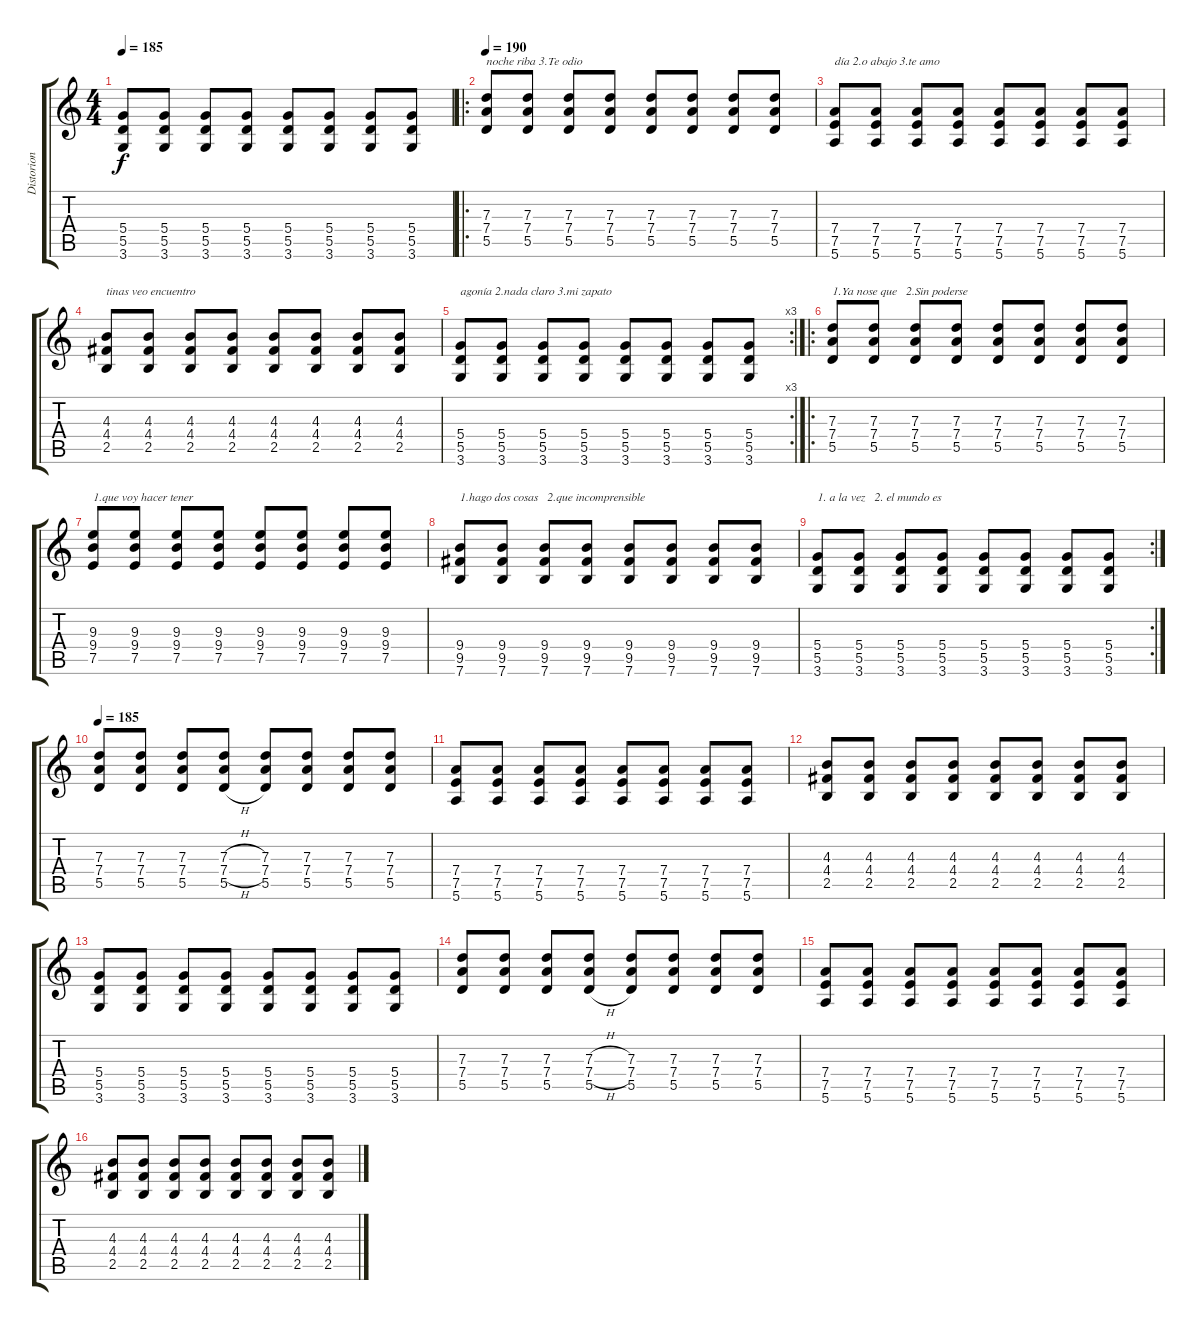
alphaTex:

\track ("Distorion Guita" "Distorion ") {instrument distortionguitar}
\staff {score tabs}
\tuning (E4 B3 G3 D3 A2 E2) {hide}
\ts (4 4)
\tempo 185
\clef g2
\ks c
(5.4 5.5 3.6).8{dy f} (5.4 5.5 3.6).8 (5.4 5.5 3.6).8 (5.4 5.5 3.6).8 (5.4 5.5 3.6).8 (5.4 5.5 3.6).8 (5.4 5.5 3.6).8 (5.4 5.5 3.6).8 |
\ro
\tempo 190
(7.3 7.4 5.5).8{txt "noche riba 3.Te odio"} (7.3 7.4 5.5).8 (7.3 7.4 5.5).8 (7.3 7.4 5.5).8 (7.3 7.4 5.5).8 (7.3 7.4 5.5).8 (7.3 7.4 5.5).8 (7.3 7.4 5.5).8 |
(7.4 7.5 5.6).8{txt "día 2.o abajo 3.te amo"} (7.4 7.5 5.6).8 (7.4 7.5 5.6).8 (7.4 7.5 5.6).8 (7.4 7.5 5.6).8 (7.4 7.5 5.6).8 (7.4 7.5 5.6).8 (7.4 7.5 5.6).8 |
(4.3 4.4 2.5).8{txt "tinas veo encuentro"} (4.3 4.4 2.5).8 (4.3 4.4 2.5).8 (4.3 4.4 2.5).8 (4.3 4.4 2.5).8 (4.3 4.4 2.5).8 (4.3 4.4 2.5).8 (4.3 4.4 2.5).8 |
\rc 3
(5.4 5.5 3.6).8{txt "agonía 2.nada claro 3.mi zapato"} (5.4 5.5 3.6).8 (5.4 5.5 3.6).8 (5.4 5.5 3.6).8 (5.4 5.5 3.6).8 (5.4 5.5 3.6).8 (5.4 5.5 3.6).8 (5.4 5.5 3.6).8 |
\ro
(7.3 7.4 5.5).8{txt "1.Ya nose que   2.Sin poderse "} (7.3 7.4 5.5).8 (7.3 7.4 5.5).8 (7.3 7.4 5.5).8 (7.3 7.4 5.5).8 (7.3 7.4 5.5).8 (7.3 7.4 5.5).8 (7.3 7.4 5.5).8 |
(9.3 9.4 7.5).8{txt "1.que voy hacer tener"} (9.3 9.4 7.5).8 (9.3 9.4 7.5).8 (9.3 9.4 7.5).8 (9.3 9.4 7.5).8 (9.3 9.4 7.5).8 (9.3 9.4 7.5).8 (9.3 9.4 7.5).8 |
(9.4 9.5 7.6).8{txt "1.hago dos cosas   2.que incomprensible"} (9.4 9.5 7.6).8 (9.4 9.5 7.6).8 (9.4 9.5 7.6).8 (9.4 9.5 7.6).8 (9.4 9.5 7.6).8 (9.4 9.5 7.6).8 (9.4 9.5 7.6).8 |
\rc 2
(5.4 5.5 3.6).8{txt "1. a la vez   2. el mundo es"} (5.4 5.5 3.6).8 (5.4 5.5 3.6).8 (5.4 5.5 3.6).8 (5.4 5.5 3.6).8 (5.4 5.5 3.6).8 (5.4 5.5 3.6).8 (5.4 5.5 3.6).8 |
\tempo 185
(7.3 7.4 5.5).8 (7.3 7.4 5.5).8 (7.3 7.4 5.5).8 (7.3{h} 7.4{h} 5.5{h}).8 (7.3 7.4 5.5).8 (7.3 7.4 5.5).8 (7.3 7.4 5.5).8 (7.3 7.4 5.5).8 |
(7.4 7.5 5.6).8 (7.4 7.5 5.6).8 (7.4 7.5 5.6).8 (7.4 7.5 5.6).8 (7.4 7.5 5.6).8 (7.4 7.5 5.6).8 (7.4 7.5 5.6).8 (7.4 7.5 5.6).8 |
(4.3 4.4 2.5).8 (4.3 4.4 2.5).8 (4.3 4.4 2.5).8 (4.3 4.4 2.5).8 (4.3 4.4 2.5).8 (4.3 4.4 2.5).8 (4.3 4.4 2.5).8 (4.3 4.4 2.5).8 |
(5.4 5.5 3.6).8 (5.4 5.5 3.6).8 (5.4 5.5 3.6).8 (5.4 5.5 3.6).8 (5.4 5.5 3.6).8 (5.4 5.5 3.6).8 (5.4 5.5 3.6).8 (5.4 5.5 3.6).8 |
(7.3 7.4 5.5).8 (7.3 7.4 5.5).8 (7.3 7.4 5.5).8 (7.3{h} 7.4{h} 5.5{h}).8 (7.3 7.4 5.5).8 (7.3 7.4 5.5).8 (7.3 7.4 5.5).8 (7.3 7.4 5.5).8 |
(7.4 7.5 5.6).8 (7.4 7.5 5.6).8 (7.4 7.5 5.6).8 (7.4 7.5 5.6).8 (7.4 7.5 5.6).8 (7.4 7.5 5.6).8 (7.4 7.5 5.6).8 (7.4 7.5 5.6).8 |
(4.3 4.4 2.5).8 (4.3 4.4 2.5).8 (4.3 4.4 2.5).8 (4.3 4.4 2.5).8 (4.3 4.4 2.5).8 (4.3 4.4 2.5).8 (4.3 4.4 2.5).8 (4.3 4.4 2.5).8
